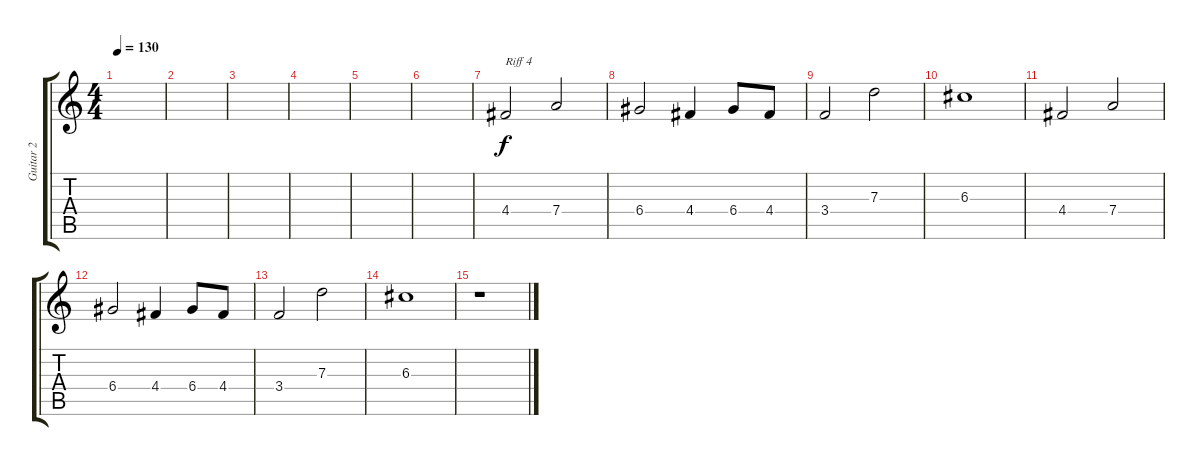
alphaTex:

\track ("Guitar 2" "Guitar 2") {instrument distortionguitar}
\staff {score tabs}
\tuning (E4 B3 G3 D3 A2 E2) {hide}
\ts (4 4)
\tempo 130
\clef g2
\ks c
|
|
|
|
|
|
4.4.2{txt "Riff 4"} 7.4.2 |
6.4.2 4.4.4 6.4.8 4.4.8 |
3.4.2 7.3.2 |
6.3.1 |
4.4.2 7.4.2 |
6.4.2 4.4.4 6.4.8 4.4.8 |
3.4.2 7.3.2 |
6.3.1 |
r.1
